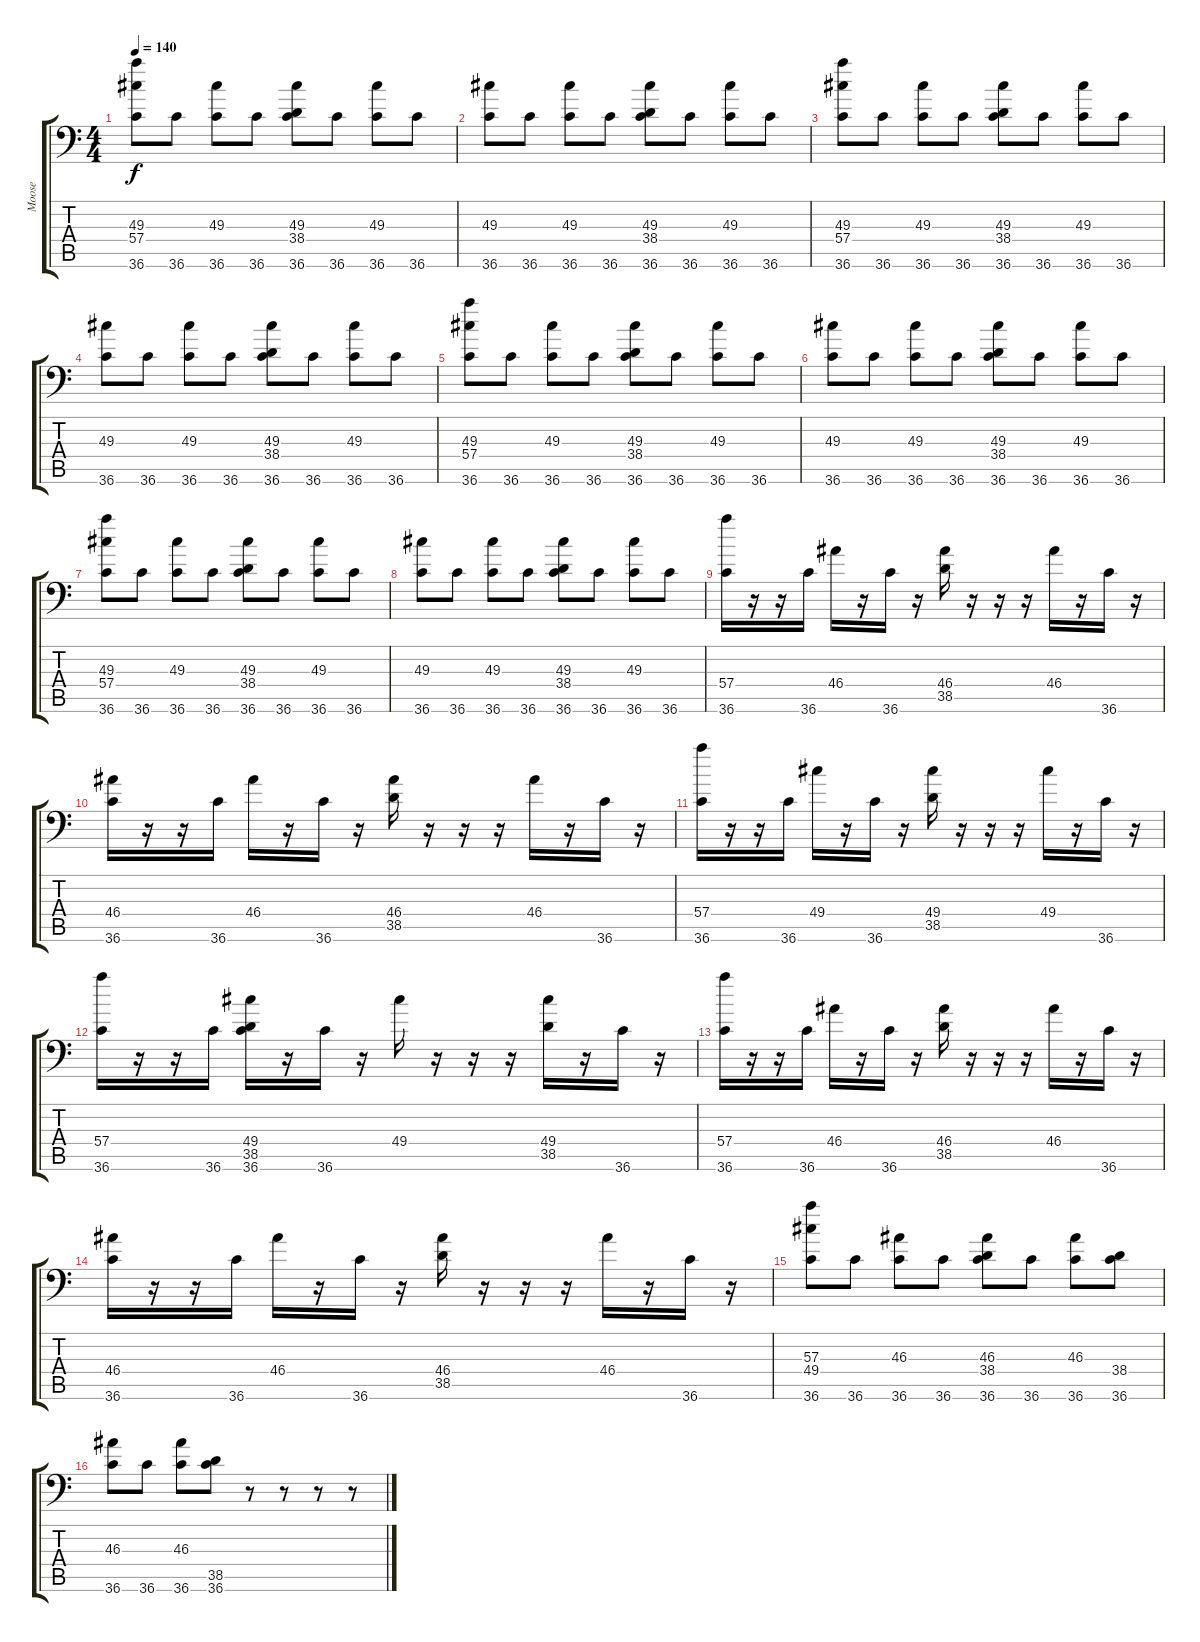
\track ("Moose" "Moose") {instrument acousticgrandpiano}
\staff {score tabs}
\tuning (C-1 C-1 C-1 C-1 C-1 C-1) {hide}
\ts (4 4)
\tempo 140
\clef f4
\ks c
(49.3 57.4 36.6).8{dy f} 36.6.8 (49.3 36.6).8 36.6.8 (49.3 38.4 36.6).8 36.6.8 (49.3 36.6).8 36.6.8 |
(49.3 36.6).8 36.6.8 (49.3 36.6).8 36.6.8 (49.3 38.4 36.6).8 36.6.8 (49.3 36.6).8 36.6.8 |
(49.3 57.4 36.6).8 36.6.8 (49.3 36.6).8 36.6.8 (49.3 38.4 36.6).8 36.6.8 (49.3 36.6).8 36.6.8 |
(49.3 36.6).8 36.6.8 (49.3 36.6).8 36.6.8 (49.3 38.4 36.6).8 36.6.8 (49.3 36.6).8 36.6.8 |
(49.3 57.4 36.6).8 36.6.8 (49.3 36.6).8 36.6.8 (49.3 38.4 36.6).8 36.6.8 (49.3 36.6).8 36.6.8 |
(49.3 36.6).8 36.6.8 (49.3 36.6).8 36.6.8 (49.3 38.4 36.6).8 36.6.8 (49.3 36.6).8 36.6.8 |
(49.3 57.4 36.6).8 36.6.8 (49.3 36.6).8 36.6.8 (49.3 38.4 36.6).8 36.6.8 (49.3 36.6).8 36.6.8 |
(49.3 36.6).8 36.6.8 (49.3 36.6).8 36.6.8 (49.3 38.4 36.6).8 36.6.8 (49.3 36.6).8 36.6.8 |
(57.4 36.6).16 r.16 r.16 36.6.16 46.4.16 r.16 36.6.16 r.16 (46.4 38.5).16 r.16 r.16 r.16 46.4.16 r.16 36.6.16 r.16 |
(46.4 36.6).16 r.16 r.16 36.6.16 46.4.16 r.16 36.6.16 r.16 (46.4 38.5).16 r.16 r.16 r.16 46.4.16 r.16 36.6.16 r.16 |
(57.4 36.6).16 r.16 r.16 36.6.16 49.4.16 r.16 36.6.16 r.16 (49.4 38.5).16 r.16 r.16 r.16 49.4.16 r.16 36.6.16 r.16 |
(57.4 36.6).16 r.16 r.16 36.6.16 (49.4 38.5 36.6).16 r.16 36.6.16 r.16 49.4.16 r.16 r.16 r.16 (49.4 38.5).16 r.16 36.6.16 r.16 |
(57.4 36.6).16 r.16 r.16 36.6.16 46.4.16 r.16 36.6.16 r.16 (46.4 38.5).16 r.16 r.16 r.16 46.4.16 r.16 36.6.16 r.16 |
(46.4 36.6).16 r.16 r.16 36.6.16 46.4.16 r.16 36.6.16 r.16 (46.4 38.5).16 r.16 r.16 r.16 46.4.16 r.16 36.6.16 r.16 |
(57.3 49.4 36.6).8 36.6.8 (46.3 36.6).8 36.6.8 (46.3 38.4 36.6).8 36.6.8 (46.3 36.6).8 (38.4 36.6).8 |
(46.3 36.6).8 36.6.8 (46.3 36.6).8 (38.5 36.6).8 r.8 r.8 r.8 r.8
